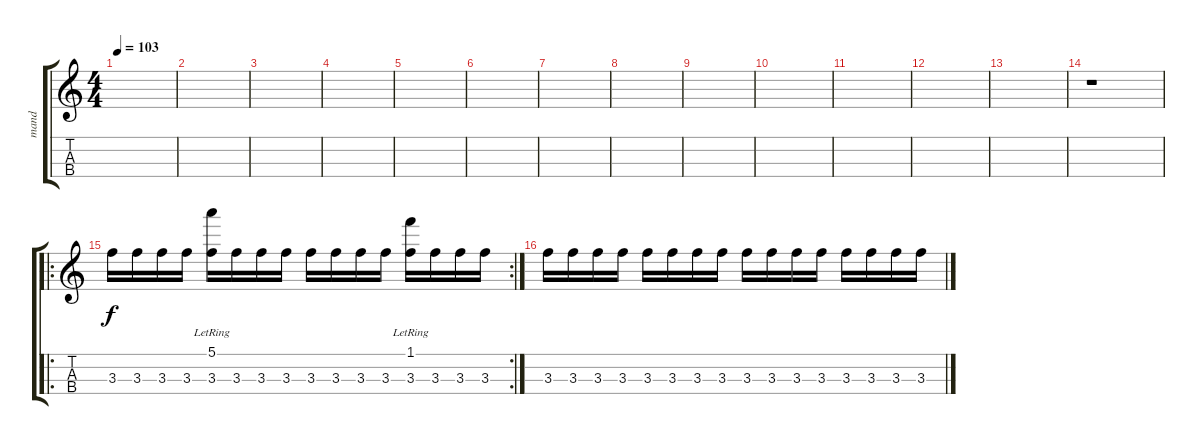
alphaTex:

\track ("mand" "mand") {instrument acousticguitarnylon}
\staff {score tabs}
\tuning (E5 A4 D4 G3) {hide}
\ts (4 4)
\tempo 103
\clef g2
\ks c
|
|
|
|
|
|
|
|
|
|
|
|
|
r.1{volume 13} |
\ro
\rc 2
3.3.16 3.3.16 3.3.16 3.3.16 (5.1{lr} 3.3).16 3.3.16 3.3.16 3.3.16 3.3.16 3.3.16 3.3.16 3.3.16 (1.1{lr} 3.3).16 3.3.16 3.3.16 3.3.16 |
3.3.16{volume 11} 3.3.16 3.3.16 3.3.16 3.3.16 3.3.16 3.3.16 3.3.16 3.3.16 3.3.16 3.3.16 3.3.16 3.3.16 3.3.16 3.3.16 3.3.16
